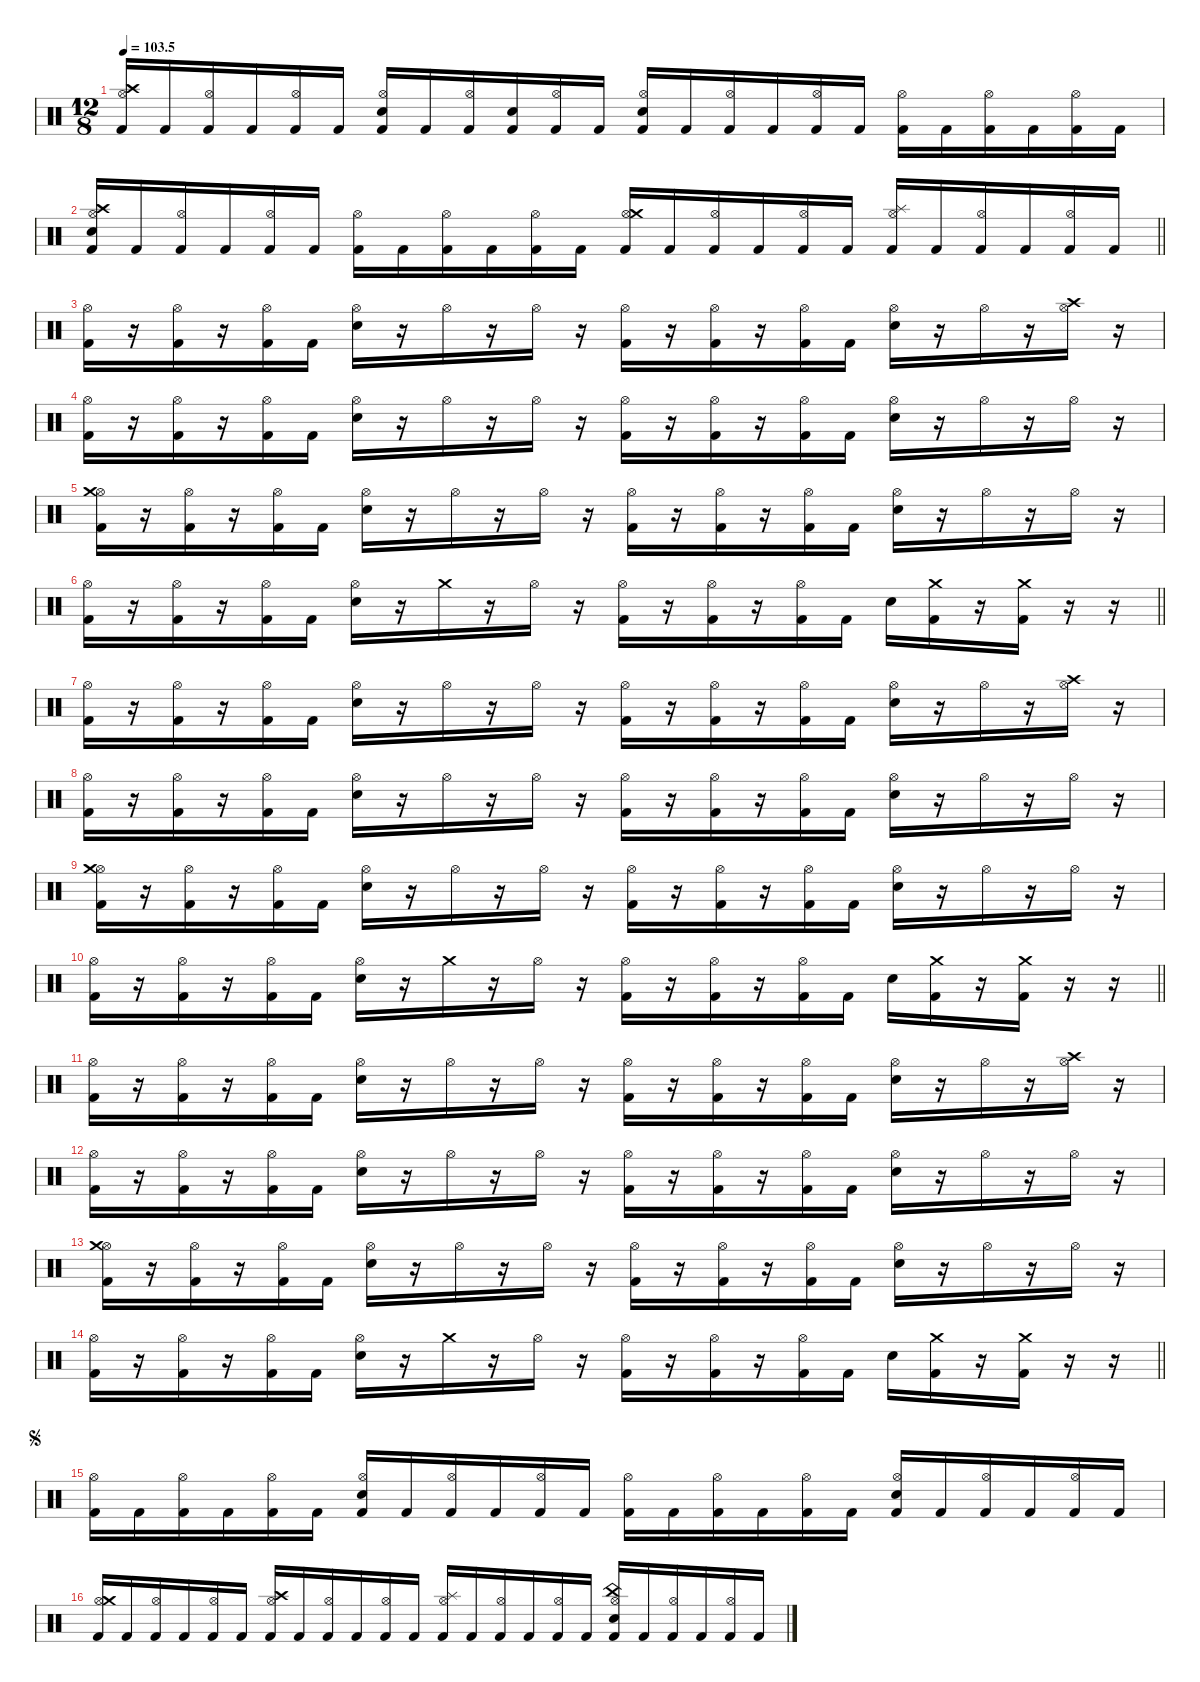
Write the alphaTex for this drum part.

\defaultSystemsLayout 4
\hideDynamics
\bracketExtendMode nobrackets
\singleTrackTrackNamePolicy hidden
\multiTrackTrackNamePolicy hidden
\firstSystemTrackNameMode fullname
\firstSystemTrackNameOrientation horizontal
\otherSystemsTrackNameOrientation horizontal
\track ("Drums" "drm.") {defaultSystemsLayout 4 instrument percussion}
\staff {score}
\articulation defaults
\ts (12 8)
\tempo
103.5
\accidentals auto
\clef neutral
\ottava regular
\simile none
\ks c
("Hi-Hat (open)" "Crash high (hit)" "Kick (hit) 2").16{dy f beam Up} "Kick (hit) 2".16{dy ff beam Up} ("Hi-Hat (open)" "Kick (hit) 2").16{dy f beam Up} "Kick (hit) 2".16{dy ff beam Up} ("Hi-Hat (open)" "Kick (hit) 2").16{dy f beam Up} "Kick (hit) 2".16{dy ff beam Up} ("Hi-Hat (open)" "Snare (hit) 2" "Kick (hit) 2").16{dy f beam Up} "Kick (hit) 2".16{dy ff beam Up} ("Hi-Hat (open)" "Kick (hit) 2").16{dy f beam Up} ("Snare (hit) 2" "Kick (hit) 2").16{dy ff beam Up} ("Hi-Hat (open)" "Kick (hit) 2").16{dy f beam Up} "Kick (hit) 2".16{dy ff beam Up} ("Hi-Hat (open)" "Snare (hit) 2" "Kick (hit) 2").16{dy f beam Up} "Kick (hit) 2".16{dy ff beam Up} ("Hi-Hat (open)" "Kick (hit) 2").16{dy f beam Up} "Kick (hit) 2".16{beam Up} ("Hi-Hat (open)" "Kick (hit) 2").16{beam Up} "Kick (hit) 2".16{dy ff beam Up} ("Hi-Hat (open)" "Kick (hit) 2").16{dy f beam Down} "Kick (hit) 2".16{dy ff beam Down} ("Hi-Hat (open)" "Kick (hit) 2").16{dy f beam Down} "Kick (hit) 2".16{dy ff beam Down} ("Hi-Hat (open)" "Kick (hit) 2").16{dy f beam Down} "Kick (hit) 2".16{dy ff beam Down} |
\barLineRight lightlight
("Hi-Hat (open)" "Snare (hit) 2" "Crash high (hit)" "Kick (hit) 2").16{dy f beam Up} "Kick (hit) 2".16{dy ff beam Up} ("Hi-Hat (open)" "Kick (hit) 2").16{dy f beam Up} "Kick (hit) 2".16{dy ff beam Up} ("Hi-Hat (open)" "Kick (hit) 2").16{dy f beam Up} "Kick (hit) 2".16{dy mf beam Up} ("Hi-Hat (open)" "Kick (hit) 2").16{dy f beam Down} "Kick (hit) 2".16{beam Down} ("Hi-Hat (open)" "Kick (hit) 2").16{beam Down} "Kick (hit) 2".16{dy mf beam Down} ("Hi-Hat (open)" "Kick (hit) 2").16{dy f beam Down} "Kick (hit) 2".16{dy mf beam Down} ("Hi-Hat (open)" "Crash medium (hit)" "Kick (hit) 2").16{dy f beam Up} "Kick (hit) 2".16{dy mf beam Up} ("Hi-Hat (open)" "Kick (hit) 2").16{dy f beam Up} "Kick (hit) 2".16{dy mf beam Up} ("Hi-Hat (open)" "Kick (hit) 2").16{dy f beam Up} "Kick (hit) 2".16{dy mf beam Up} ("Hi-Hat (open)" "Splash (hit)" "Kick (hit) 2").16{dy f beam Up} "Kick (hit) 2".16{dy mf beam Up} ("Hi-Hat (open)" "Kick (hit) 2").16{dy f beam Up} "Kick (hit) 2".16{dy mf beam Up} ("Hi-Hat (open)" "Kick (hit) 2").16{dy f beam Up} "Kick (hit) 2".16{beam Up} |
("Hi-Hat (open)" "Kick (hit) 2").16{beam Down} r.16{beam Down} ("Hi-Hat (open)" "Kick (hit) 2").16{beam Down} r.16{beam Down} ("Hi-Hat (open)" "Kick (hit) 2").16{beam Down} "Kick (hit) 2".16{dy ff beam Down} ("Hi-Hat (open)" "Snare (hit) 2").16{dy f beam Down} r.16{beam Down} "Hi-Hat (open)".16{beam Down} r.16{beam Down} "Hi-Hat (open)".16{beam Down} r.16{beam Down} ("Hi-Hat (open)" "Kick (hit) 2").16{beam Down} r.16{beam Down} ("Hi-Hat (open)" "Kick (hit) 2").16{beam Down} r.16{beam Down} ("Hi-Hat (open)" "Kick (hit) 2").16{beam Down} "Kick (hit) 2".16{dy ff beam Down} ("Hi-Hat (open)" "Snare (hit) 2").16{dy f beam Down} r.16{beam Down} "Hi-Hat (open)".16{beam Down} r.16{beam Down} ("Hi-Hat (open)" "Crash high (hit)").16{beam Down} r.16{beam Down} |
("Hi-Hat (open)" "Kick (hit) 2").16{beam Down} r.16{beam Down} ("Hi-Hat (open)" "Kick (hit) 2").16{beam Down} r.16{beam Down} ("Hi-Hat (open)" "Kick (hit) 2").16{beam Down} "Kick (hit) 2".16{dy ff beam Down} ("Hi-Hat (open)" "Snare (hit) 2").16{dy f beam Down} r.16{beam Down} "Hi-Hat (open)".16{beam Down} r.16{beam Down} "Hi-Hat (open)".16{beam Down} r.16{beam Down} ("Hi-Hat (open)" "Kick (hit) 2").16{beam Down} r.16{beam Down} ("Hi-Hat (open)" "Kick (hit) 2").16{beam Down} r.16{beam Down} ("Hi-Hat (open)" "Kick (hit) 2").16{beam Down} "Kick (hit) 2".16{dy ff beam Down} ("Hi-Hat (open)" "Snare (hit) 2").16{dy f beam Down} r.16{beam Down} "Hi-Hat (open)".16{beam Down} r.16{beam Down} "Hi-Hat (open)".16{beam Down} r.16{beam Down} |
("Hi-Hat (open)" "Crash medium (hit)" "Kick (hit) 2").16{beam Down} r.16{beam Down} ("Hi-Hat (open)" "Kick (hit) 2").16{beam Down} r.16{beam Down} ("Hi-Hat (open)" "Kick (hit) 2").16{beam Down} "Kick (hit) 2".16{dy ff beam Down} ("Hi-Hat (open)" "Snare (hit) 2").16{dy f beam Down} r.16{beam Down} "Hi-Hat (open)".16{beam Down} r.16{beam Down} "Hi-Hat (open)".16{beam Down} r.16{beam Down} ("Hi-Hat (open)" "Kick (hit) 2").16{beam Down} r.16{beam Down} ("Hi-Hat (open)" "Kick (hit) 2").16{beam Down} r.16{beam Down} ("Hi-Hat (open)" "Kick (hit) 2").16{beam Down} "Kick (hit) 2".16{dy ff beam Down} ("Hi-Hat (open)" "Snare (hit) 2").16{dy f beam Down} r.16{beam Down} "Hi-Hat (open)".16{beam Down} r.16{beam Down} "Hi-Hat (open)".16{beam Down} r.16{beam Down} |
\barLineRight lightlight
("Hi-Hat (open)" "Kick (hit) 2").16{beam Down} r.16{beam Down} ("Hi-Hat (open)" "Kick (hit) 2").16{beam Down} r.16{beam Down} ("Hi-Hat (open)" "Kick (hit) 2").16{beam Down} "Kick (hit) 2".16{dy ff beam Down} ("Hi-Hat (open)" "Snare (hit) 2").16{dy f beam Down} r.16{beam Down} "Crash medium (hit)".16{dy fff beam Down} r.16{beam Down} "Hi-Hat (open)".16{dy f beam Down} r.16{beam Down} ("Hi-Hat (open)" "Kick (hit) 2").16{beam Down} r.16{beam Down} ("Hi-Hat (open)" "Kick (hit) 2").16{beam Down} r.16{beam Down} ("Hi-Hat (open)" "Kick (hit) 2").16{beam Down} "Kick (hit) 2".16{dy fff beam Down} "Snare (hit) 2".16{dy ff beam Down} ("Crash medium (hit)" "Kick (hit) 2").16{dy fff beam Down} r.16{beam Down} ("Crash medium (hit)" "Kick (hit) 2").16{beam Down} r.16{beam Down} r.16{beam Down} |
("Hi-Hat (open)" "Kick (hit) 2").16{dy f beam Down} r.16{beam Down} ("Hi-Hat (open)" "Kick (hit) 2").16{beam Down} r.16{beam Down} ("Hi-Hat (open)" "Kick (hit) 2").16{beam Down} "Kick (hit) 2".16{dy ff beam Down} ("Hi-Hat (open)" "Snare (hit) 2").16{dy f beam Down} r.16{beam Down} "Hi-Hat (open)".16{beam Down} r.16{beam Down} "Hi-Hat (open)".16{beam Down} r.16{beam Down} ("Hi-Hat (open)" "Kick (hit) 2").16{beam Down} r.16{beam Down} ("Hi-Hat (open)" "Kick (hit) 2").16{beam Down} r.16{beam Down} ("Hi-Hat (open)" "Kick (hit) 2").16{beam Down} "Kick (hit) 2".16{dy ff beam Down} ("Hi-Hat (open)" "Snare (hit) 2").16{dy f beam Down} r.16{beam Down} "Hi-Hat (open)".16{beam Down} r.16{beam Down} ("Hi-Hat (open)" "Crash high (hit)").16{beam Down} r.16{beam Down} |
("Hi-Hat (open)" "Kick (hit) 2").16{beam Down} r.16{beam Down} ("Hi-Hat (open)" "Kick (hit) 2").16{beam Down} r.16{beam Down} ("Hi-Hat (open)" "Kick (hit) 2").16{beam Down} "Kick (hit) 2".16{dy ff beam Down} ("Hi-Hat (open)" "Snare (hit) 2").16{dy f beam Down} r.16{beam Down} "Hi-Hat (open)".16{beam Down} r.16{beam Down} "Hi-Hat (open)".16{beam Down} r.16{beam Down} ("Hi-Hat (open)" "Kick (hit) 2").16{beam Down} r.16{beam Down} ("Hi-Hat (open)" "Kick (hit) 2").16{beam Down} r.16{beam Down} ("Hi-Hat (open)" "Kick (hit) 2").16{beam Down} "Kick (hit) 2".16{dy ff beam Down} ("Hi-Hat (open)" "Snare (hit) 2").16{dy f beam Down} r.16{beam Down} "Hi-Hat (open)".16{beam Down} r.16{beam Down} "Hi-Hat (open)".16{beam Down} r.16{beam Down} |
("Hi-Hat (open)" "Crash medium (hit)" "Kick (hit) 2").16{beam Down} r.16{beam Down} ("Hi-Hat (open)" "Kick (hit) 2").16{beam Down} r.16{beam Down} ("Hi-Hat (open)" "Kick (hit) 2").16{beam Down} "Kick (hit) 2".16{dy ff beam Down} ("Hi-Hat (open)" "Snare (hit) 2").16{dy f beam Down} r.16{beam Down} "Hi-Hat (open)".16{beam Down} r.16{beam Down} "Hi-Hat (open)".16{beam Down} r.16{beam Down} ("Hi-Hat (open)" "Kick (hit) 2").16{beam Down} r.16{beam Down} ("Hi-Hat (open)" "Kick (hit) 2").16{beam Down} r.16{beam Down} ("Hi-Hat (open)" "Kick (hit) 2").16{beam Down} "Kick (hit) 2".16{dy ff beam Down} ("Hi-Hat (open)" "Snare (hit) 2").16{dy f beam Down} r.16{beam Down} "Hi-Hat (open)".16{beam Down} r.16{beam Down} "Hi-Hat (open)".16{beam Down} r.16{beam Down} |
\barLineRight lightlight
("Hi-Hat (open)" "Kick (hit) 2").16{beam Down} r.16{beam Down} ("Hi-Hat (open)" "Kick (hit) 2").16{beam Down} r.16{beam Down} ("Hi-Hat (open)" "Kick (hit) 2").16{beam Down} "Kick (hit) 2".16{dy ff beam Down} ("Hi-Hat (open)" "Snare (hit) 2").16{dy f beam Down} r.16{beam Down} "Crash medium (hit)".16{dy ff beam Down} r.16{beam Down} "Hi-Hat (open)".16{dy f beam Down} r.16{beam Down} ("Hi-Hat (open)" "Kick (hit) 2").16{beam Down} r.16{beam Down} ("Hi-Hat (open)" "Kick (hit) 2").16{beam Down} r.16{beam Down} ("Hi-Hat (open)" "Kick (hit) 2").16{beam Down} "Kick (hit) 2".16{dy fff beam Down} "Snare (hit) 2".16{dy ff beam Down} ("Crash medium (hit)" "Kick (hit) 2").16{dy fff beam Down} r.16{beam Down} ("Crash medium (hit)" "Kick (hit) 2").16{beam Down} r.16{beam Down} r.16{beam Down} |
("Hi-Hat (open)" "Kick (hit) 2").16{dy f beam Down} r.16{beam Down} ("Hi-Hat (open)" "Kick (hit) 2").16{beam Down} r.16{beam Down} ("Hi-Hat (open)" "Kick (hit) 2").16{beam Down} "Kick (hit) 2".16{dy ff beam Down} ("Hi-Hat (open)" "Snare (hit) 2").16{dy f beam Down} r.16{beam Down} "Hi-Hat (open)".16{beam Down} r.16{beam Down} "Hi-Hat (open)".16{beam Down} r.16{beam Down} ("Hi-Hat (open)" "Kick (hit) 2").16{beam Down} r.16{beam Down} ("Hi-Hat (open)" "Kick (hit) 2").16{beam Down} r.16{beam Down} ("Hi-Hat (open)" "Kick (hit) 2").16{beam Down} "Kick (hit) 2".16{dy ff beam Down} ("Hi-Hat (open)" "Snare (hit) 2").16{dy f beam Down} r.16{beam Down} "Hi-Hat (open)".16{beam Down} r.16{beam Down} ("Hi-Hat (open)" "Crash high (hit)").16{beam Down} r.16{beam Down} |
("Hi-Hat (open)" "Kick (hit) 2").16{beam Down} r.16{beam Down} ("Hi-Hat (open)" "Kick (hit) 2").16{beam Down} r.16{beam Down} ("Hi-Hat (open)" "Kick (hit) 2").16{beam Down} "Kick (hit) 2".16{dy ff beam Down} ("Hi-Hat (open)" "Snare (hit) 2").16{dy f beam Down} r.16{beam Down} "Hi-Hat (open)".16{beam Down} r.16{beam Down} "Hi-Hat (open)".16{beam Down} r.16{beam Down} ("Hi-Hat (open)" "Kick (hit) 2").16{beam Down} r.16{beam Down} ("Hi-Hat (open)" "Kick (hit) 2").16{beam Down} r.16{beam Down} ("Hi-Hat (open)" "Kick (hit) 2").16{beam Down} "Kick (hit) 2".16{dy ff beam Down} ("Hi-Hat (open)" "Snare (hit) 2").16{dy f beam Down} r.16{beam Down} "Hi-Hat (open)".16{beam Down} r.16{beam Down} "Hi-Hat (open)".16{beam Down} r.16{beam Down} |
("Hi-Hat (open)" "Crash medium (hit)" "Kick (hit) 2").16{beam Down} r.16{beam Down} ("Hi-Hat (open)" "Kick (hit) 2").16{beam Down} r.16{beam Down} ("Hi-Hat (open)" "Kick (hit) 2").16{beam Down} "Kick (hit) 2".16{dy ff beam Down} ("Hi-Hat (open)" "Snare (hit) 2").16{dy f beam Down} r.16{beam Down} "Hi-Hat (open)".16{beam Down} r.16{beam Down} "Hi-Hat (open)".16{beam Down} r.16{beam Down} ("Hi-Hat (open)" "Kick (hit) 2").16{beam Down} r.16{beam Down} ("Hi-Hat (open)" "Kick (hit) 2").16{beam Down} r.16{beam Down} ("Hi-Hat (open)" "Kick (hit) 2").16{beam Down} "Kick (hit) 2".16{dy ff beam Down} ("Hi-Hat (open)" "Snare (hit) 2").16{dy f beam Down} r.16{beam Down} "Hi-Hat (open)".16{beam Down} r.16{beam Down} "Hi-Hat (open)".16{beam Down} r.16{beam Down} |
\barLineRight lightlight
("Hi-Hat (open)" "Kick (hit) 2").16{beam Down} r.16{beam Down} ("Hi-Hat (open)" "Kick (hit) 2").16{beam Down} r.16{beam Down} ("Hi-Hat (open)" "Kick (hit) 2").16{beam Down} "Kick (hit) 2".16{dy ff beam Down} ("Hi-Hat (open)" "Snare (hit) 2").16{dy f beam Down} r.16{beam Down} "Crash medium (hit)".16{dy ff beam Down} r.16{beam Down} "Hi-Hat (open)".16{dy f beam Down} r.16{beam Down} ("Hi-Hat (open)" "Kick (hit) 2").16{beam Down} r.16{beam Down} ("Hi-Hat (open)" "Kick (hit) 2").16{beam Down} r.16{beam Down} ("Hi-Hat (open)" "Kick (hit) 2").16{beam Down} "Kick (hit) 2".16{dy fff beam Down} "Snare (hit) 2".16{dy ff beam Down} ("Crash medium (hit)" "Kick (hit) 2").16{dy fff beam Down} r.16{beam Down} ("Crash medium (hit)" "Kick (hit) 2").16{beam Down} r.16{beam Down} r.16{beam Down} |
\jump segno
("Hi-Hat (open)" "Kick (hit) 2").16{dy f beam Down} "Kick (hit) 2".16{beam Down} ("Hi-Hat (open)" "Kick (hit) 2").16{beam Down} "Kick (hit) 2".16{beam Down} ("Hi-Hat (open)" "Kick (hit) 2").16{beam Down} "Kick (hit) 2".16{dy ff beam Down} ("Hi-Hat (open)" "Snare (hit) 2" "Kick (hit) 2").16{dy f beam Up} "Kick (hit) 2".16{beam Up} ("Hi-Hat (open)" "Kick (hit) 2").16{beam Up} "Kick (hit) 2".16{beam Up} ("Hi-Hat (open)" "Kick (hit) 2").16{beam Up} "Kick (hit) 2".16{beam Up} ("Hi-Hat (open)" "Kick (hit) 2").16{beam Down} "Kick (hit) 2".16{beam Down} ("Hi-Hat (open)" "Kick (hit) 2").16{beam Down} "Kick (hit) 2".16{beam Down} ("Hi-Hat (open)" "Kick (hit) 2").16{beam Down} "Kick (hit) 2".16{dy ff beam Down} ("Hi-Hat (open)" "Snare (hit) 2" "Kick (hit) 2").16{dy f beam Up} "Kick (hit) 2".16{beam Up} ("Hi-Hat (open)" "Kick (hit) 2").16{beam Up} "Kick (hit) 2".16{beam Up} ("Hi-Hat (open)" "Kick (hit) 2").16{beam Up} "Kick (hit) 2".16{beam Up} |
("Hi-Hat (open)" "Crash medium (hit)" "Kick (hit) 2").16{beam Up} "Kick (hit) 2".16{beam Up} ("Hi-Hat (open)" "Kick (hit) 2").16{beam Up} "Kick (hit) 2".16{beam Up} ("Hi-Hat (open)" "Kick (hit) 2").16{beam Up} "Kick (hit) 2".16{dy ff beam Up} ("Hi-Hat (open)" "Crash high (hit)" "Kick (hit) 2").16{dy f beam Up} "Kick (hit) 2".16{beam Up} ("Hi-Hat (open)" "Kick (hit) 2").16{beam Up} "Kick (hit) 2".16{beam Up} ("Hi-Hat (open)" "Kick (hit) 2").16{beam Up} "Kick (hit) 2".16{beam Up} ("Hi-Hat (open)" "Splash (hit)" "Kick (hit) 2").16{beam Up} "Kick (hit) 2".16{beam Up} ("Hi-Hat (open)" "Kick (hit) 2").16{beam Up} "Kick (hit) 2".16{beam Up} ("Hi-Hat (open)" "Kick (hit) 2").16{beam Up} "Kick (hit) 2".16{dy ff beam Up} ("Hi-Hat (open)" "China (hit)" "Snare (hit) 2" "Kick (hit) 2").16{dy f beam Up} "Kick (hit) 2".16{beam Up} ("Hi-Hat (open)" "Kick (hit) 2").16{beam Up} "Kick (hit) 2".16{beam Up} ("Hi-Hat (open)" "Kick (hit) 2").16{beam Up} "Kick (hit) 2".16{beam Up}
